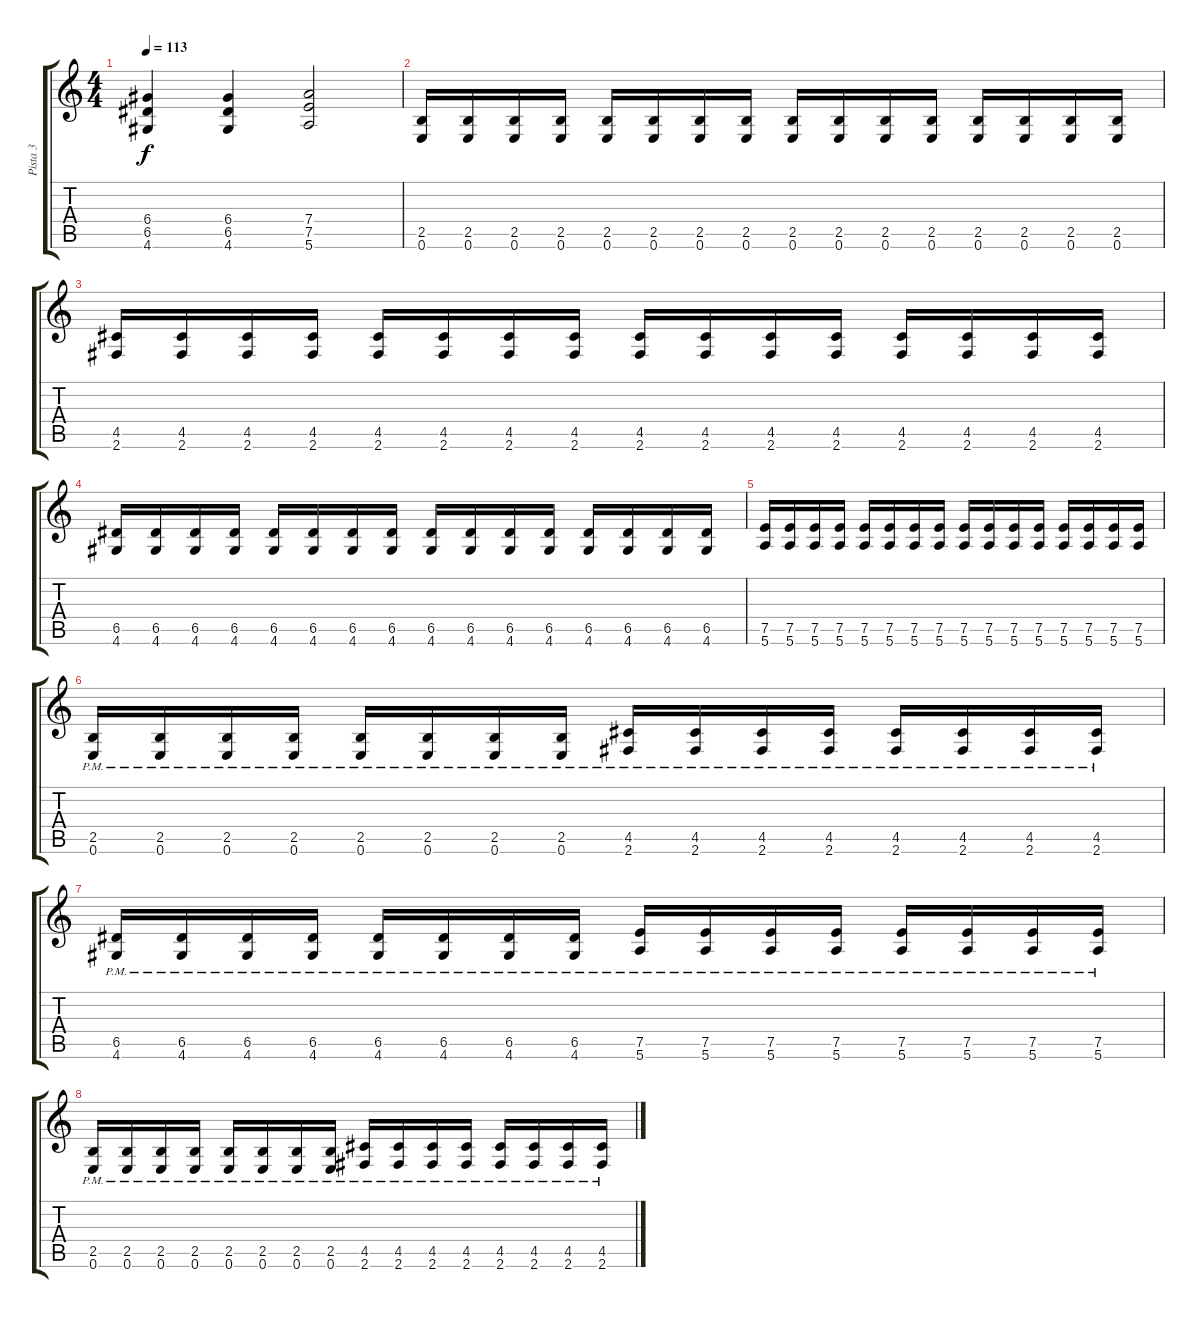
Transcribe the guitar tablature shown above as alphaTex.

\track ("Pista 3" "Pista 3") {instrument distortionguitar}
\staff {score tabs}
\tuning (E4 B3 G3 D3 A2 E2) {hide}
\ts (4 4)
\tempo 113
\clef g2
\ks c
(6.4 6.5 4.6).4{dy f} (6.4 6.5 4.6).4 (7.4 7.5 5.6).2 |
(2.5 0.6).16 (2.5 0.6).16 (2.5 0.6).16 (2.5 0.6).16 (2.5 0.6).16 (2.5 0.6).16 (2.5 0.6).16 (2.5 0.6).16 (2.5 0.6).16 (2.5 0.6).16 (2.5 0.6).16 (2.5 0.6).16 (2.5 0.6).16 (2.5 0.6).16 (2.5 0.6).16 (2.5 0.6).16 |
(4.5 2.6).16 (4.5 2.6).16 (4.5 2.6).16 (4.5 2.6).16 (4.5 2.6).16 (4.5 2.6).16 (4.5 2.6).16 (4.5 2.6).16 (4.5 2.6).16 (4.5 2.6).16 (4.5 2.6).16 (4.5 2.6).16 (4.5 2.6).16 (4.5 2.6).16 (4.5 2.6).16 (4.5 2.6).16 |
(6.5 4.6).16 (6.5 4.6).16 (6.5 4.6).16 (6.5 4.6).16 (6.5 4.6).16 (6.5 4.6).16 (6.5 4.6).16 (6.5 4.6).16 (6.5 4.6).16 (6.5 4.6).16 (6.5 4.6).16 (6.5 4.6).16 (6.5 4.6).16 (6.5 4.6).16 (6.5 4.6).16 (6.5 4.6).16 |
(7.5 5.6).16 (7.5 5.6).16 (7.5 5.6).16 (7.5 5.6).16 (7.5 5.6).16 (7.5 5.6).16 (7.5 5.6).16 (7.5 5.6).16 (7.5 5.6).16 (7.5 5.6).16 (7.5 5.6).16 (7.5 5.6).16 (7.5 5.6).16 (7.5 5.6).16 (7.5 5.6).16 (7.5 5.6).16 |
(2.5{pm} 0.6{pm}).16 (2.5{pm} 0.6{pm}).16 (2.5{pm} 0.6{pm}).16 (2.5{pm} 0.6{pm}).16 (2.5{pm} 0.6{pm}).16 (2.5{pm} 0.6{pm}).16 (2.5{pm} 0.6{pm}).16 (2.5{pm} 0.6{pm}).16 (4.5{pm} 2.6{pm}).16 (4.5{pm} 2.6{pm}).16 (4.5{pm} 2.6{pm}).16 (4.5{pm} 2.6{pm}).16 (4.5{pm} 2.6{pm}).16 (4.5{pm} 2.6{pm}).16 (4.5{pm} 2.6{pm}).16 (4.5{pm} 2.6{pm}).16 |
(6.5{pm} 4.6{pm}).16 (6.5{pm} 4.6{pm}).16 (6.5{pm} 4.6{pm}).16 (6.5{pm} 4.6{pm}).16 (6.5{pm} 4.6{pm}).16 (6.5{pm} 4.6{pm}).16 (6.5{pm} 4.6{pm}).16 (6.5{pm} 4.6{pm}).16 (7.5{pm} 5.6{pm}).16 (7.5{pm} 5.6{pm}).16 (7.5{pm} 5.6{pm}).16 (7.5{pm} 5.6{pm}).16 (7.5{pm} 5.6{pm}).16 (7.5{pm} 5.6{pm}).16 (7.5{pm} 5.6{pm}).16 (7.5{pm} 5.6{pm}).16 |
(2.5{pm} 0.6{pm}).16 (2.5{pm} 0.6{pm}).16 (2.5{pm} 0.6{pm}).16 (2.5{pm} 0.6{pm}).16 (2.5{pm} 0.6{pm}).16 (2.5{pm} 0.6{pm}).16 (2.5{pm} 0.6{pm}).16 (2.5{pm} 0.6{pm}).16 (4.5{pm} 2.6{pm}).16 (4.5{pm} 2.6{pm}).16 (4.5{pm} 2.6{pm}).16 (4.5{pm} 2.6{pm}).16 (4.5{pm} 2.6{pm}).16 (4.5{pm} 2.6{pm}).16 (4.5{pm} 2.6{pm}).16 (4.5{pm} 2.6{pm}).16
